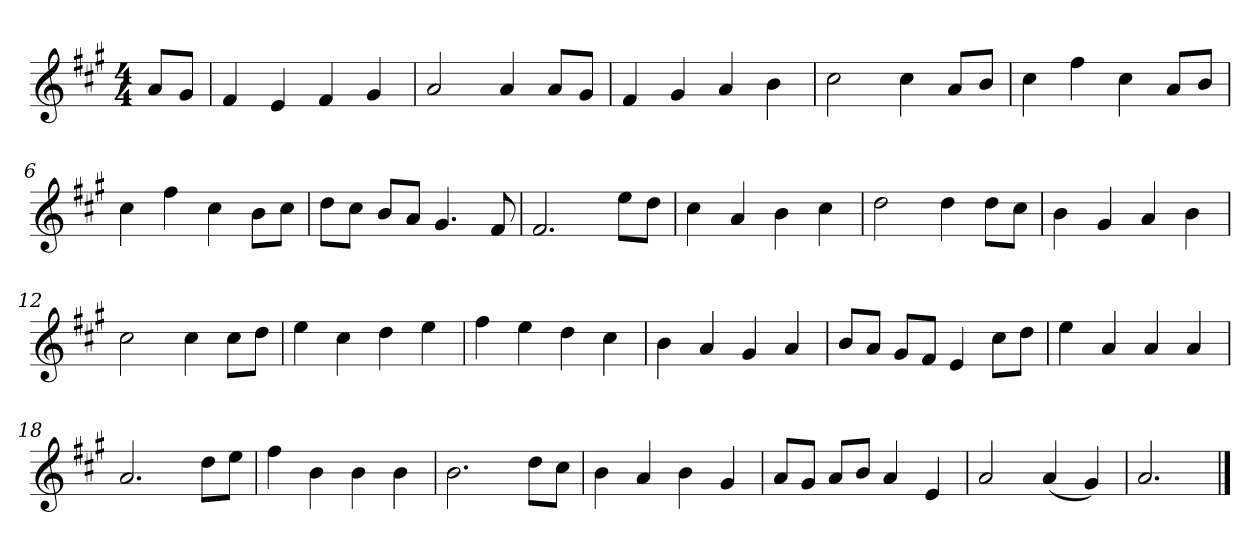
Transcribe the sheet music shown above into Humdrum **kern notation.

**kern
*part1
*staff1
*k[f#c#g#]
*M4/4
*MM120
=
8aL
8g#J
=1
4f#
4e
4f#
4g#
=2
2a
4a
8aL
8g#J
=3
4f#
4g#
4a
4b
=4
2cc#
4cc#
8aL
8bJ
=5
4cc#
4ff#
4cc#
8aL
8bJ
=6
4cc#
4ff#
4cc#
8bL
8cc#J
=7
8ddL
8cc#J
8bL
8aJ
4.g#
8f#
=8
2.f#
8eeL
8ddJ
=9
4cc#
4a
4b
4cc#
=10
2dd
4dd
8ddL
8cc#J
=11
4b
4g#
4a
4b
=12
2cc#
4cc#
8cc#L
8ddJ
=13
4ee
4cc#
4dd
4ee
=14
4ff#
4ee
4dd
4cc#
=15
4b
4a
4g#
4a
=16
8bL
8aJ
8g#L
8f#J
4e
8cc#L
8ddJ
=17
4ee
4a
4a
4a
=18
2.a
8ddL
8eeJ
=19
4ff#
4b
4b
4b
=20
2.b
8ddL
8cc#J
=21
4b
4a
4b
4g#
=22
8aL
8g#J
8aL
8bJ
4a
4e
=23
2a
(4a
4g#)
=24
2.a
==
*-
